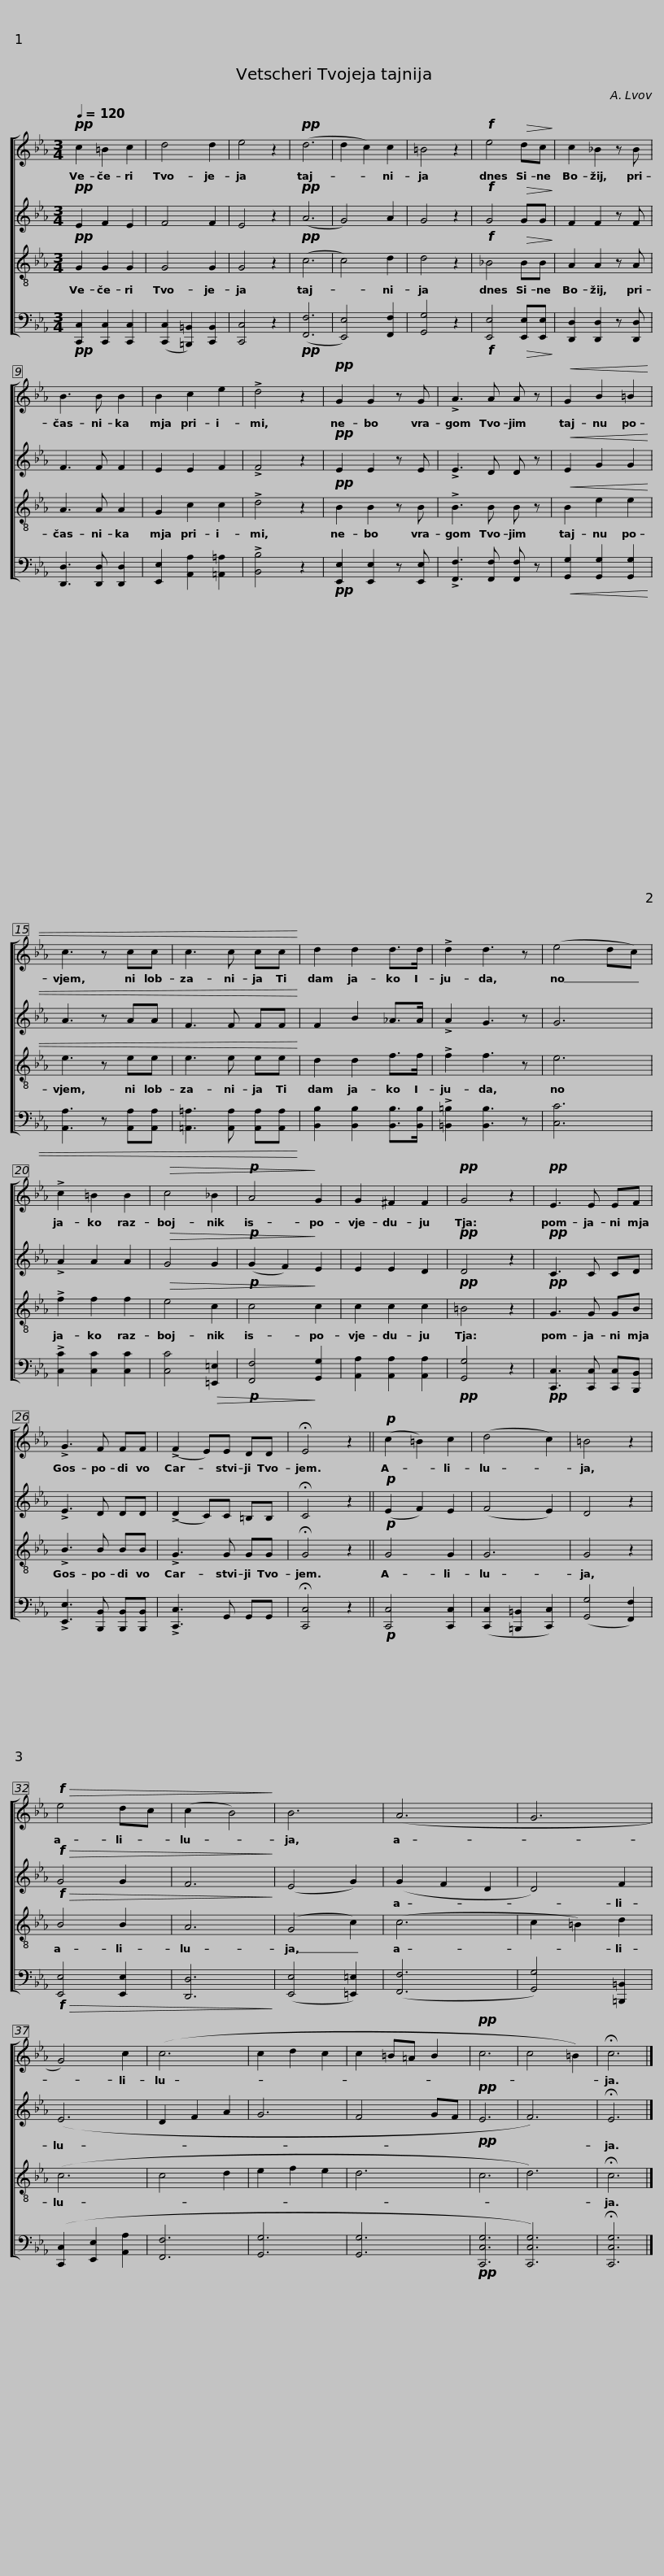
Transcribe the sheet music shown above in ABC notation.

X:1
%%score [ 1 2 3 4 ]
L:1/8
Q:1/4=120
M:3/4
I:linebreak $
K:Cmin
V:1 treble
V:2 treble
V:3 treble-8
V:4 bass
V:1
!pp! c2 =B2 c2 | d4 d2 | e4 z2 |!pp! (d6 | d2 c2) c2 | %5
 =B4 z2 |!f! e4!>(! dc!>)! |$ c2 _B2 z B | B3 B B2 | B2 c2 e2 | %10
 !>!d4 z2 |!pp! G2 G2 z G | !>!A3 A A z |!<(! G2 B2 =B2 |$ c3 z cc | %15
 c3 c cc!<)! | d2 d2 d>d | !>!d2 d3 z | (e4 dc) | !>!c2 =B2 B2 |$ %20
!>(! c4 _B2 |!p! A4!>)! G2 | G2 ^F2 F2 |!pp! G4 z2 |!pp! E3 E EF | %25
 !>!G3 F FF |$ (!>!F2 E)E DD | !fermata!E4 z2 ||!p! (c2 =B2) c2 | (d4 c2) | %30
 =B4 z2 |!f!!>(! e4 dc | (c2 B4)!>)! |$ B6 | (A6 | %35
 G6 | G4) c2 | (c6 | c2 d2 c2 | c2 =B=A B2 | %40
!pp! c6 | c4 =B2) | !fermata!c6 |] %43
V:2
!pp! E2 F2 E2 | F4 F2 | E4 z2 |!pp! (A6 | G4) A2 | %5
 G4 z2 |!f! G4!>(! GG!>)! |$ F2 F2 z F | F3 F F2 | E2 E2 F2 | %10
 !>!F4 z2 |!pp! E2 E2 z E | !>!E3 D D z |!<(! E2 G2 G2 |$ A3 z AA | %15
 F3 F FF!<)! | F2 B2 _A>A | !>!A2 G3 z | G6 | !>!A2 A2 A2 |$ %20
!>(! G4 G2 |!p! (G2 F2)!>)! E2 | E2 E2 D2 |!pp! D4 z2 |!pp! C3 C CD | %25
 !>!E3 D DD |$ (!>!D2 C)C =B,B, | !fermata!C4 z2 ||!p! (E2 F2) E2 | (F4 E2) | %30
 D4 z2 |!f!!>(! G4 G2 | F6!>)! |$ (E4 G2) | (G2 F2 D2 | %35
 D4) F2 | (E6 | D2 F2 A2 | G6 | F4 GF | %40
!pp! E6 | F6) | !fermata!E6 |] %43
V:3
!pp! G2 G2 G2 | G4 G2 | G4 z2 |!pp! (c6 | c4) d2 | %5
 d4 z2 |!f! _B4!>(! BB!>)! |$ A2 A2 z A | A3 A A2 | G2 c2 c2 | %10
 !>!d4 z2 |!pp! B2 B2 z B | !>!B3 B B z |!<(! B2 e2 e2 |$ e3 z ee | %15
 e3 e ee!<)! | d2 d2 f>f | !>!f2 f3 z | e6 | !>!f2 f2 f2 |$ %20
!>(! e4 c2 |!p! c4!>)! c2 | c2 c2 c2 |!pp! =B4 z2 |!pp! G3 G GB | %25
 !>!B3 B BB |$ !>!G3 G GG | !fermata!G4 z2 ||!p! G4 G2 | G6 | %30
 G4 z2 |!f!!>(! B4 B2 | A6!>)! |$ (G4 c2) | (c6 | %35
 c2 =B2) d2 | (c6 | c4 d2 | e2 f2 e2 | d6 | %40
!pp! c6 | d6) | !fermata!c6 |] %43
V:4
!pp! [C,,C,]2 [C,,C,]2 [C,,C,]2 | ([C,,C,]2 [=B,,,=B,,]2) [C,,B,,]2 | [C,,C,]4 z2 |!pp! ([F,,F,]6 | [E,,E,]4) [F,,F,]2 | %5
 [G,,G,]4 z2 |!f! [E,,E,]4!>(! [E,,E,][E,,E,]!>)! |$ [D,,D,]2 [D,,D,]2 z [D,,D,] | [D,,D,]3 [D,,D,] [D,,D,]2 | [E,,E,]2 [A,,A,]2 [=A,,=A,]2 | %10
 !>![B,,B,]4 z2 |!pp! [E,,E,]2 [E,,E,]2 z [E,,E,] | !>![F,,F,]3 [F,,F,] [F,,F,] z |!<(! [G,,G,]2 [G,,G,]2 [G,,G,]2 |$ [A,,A,]3 z [A,,A,][A,,A,] | %15
 [=A,,=A,]3 [A,,A,] [A,,A,][A,,A,]!<)! | [B,,B,]2 [B,,B,]2 [B,,B,]>[B,,B,] | !>![=B,,=B,]2 [B,,B,]3 z | [C,C]6 | !>![C,C]2 [C,C]2 [C,C]2 |$ %20
 [C,C]4!>(! [=E,,=E,]2 |!p! [F,,F,]4!>)! [G,,G,]2 | [A,,A,]2 [A,,A,]2 [A,,A,]2 |!pp! [G,,G,]4 z2 |!pp! [C,,C,]3 [C,,C,] [C,,C,][B,,,B,,] | %25
 !>![E,,E,]3 [B,,,B,,] [B,,,B,,][B,,,B,,] |$ !>![C,,C,]3 G,, G,,G,, | !fermata![C,,C,]4 z2 ||!p! [C,,C,]4 [C,,C,]2 | ([C,,C,]2 [=B,,,=B,,]2 [C,,C,]2) | %30
 ([G,,G,]4 [F,,F,]2) |!f!!>(! [E,,E,]4 [E,,E,]2 | [D,,D,]6!>)! |$ ([E,,E,]4 [=E,,=E,]2) | ([F,,F,]6 | %35
 [G,,G,]4) [=B,,,=B,,]2 | ([C,,C,]2 [E,,E,]2 [A,,A,]2 | [F,,F,]6 | [G,,G,]6 | [G,,G,]6 | %40
!pp! [C,,C,G,]6 | [C,,C,G,]6) | !fermata![C,,C,G,]6 |] %43
